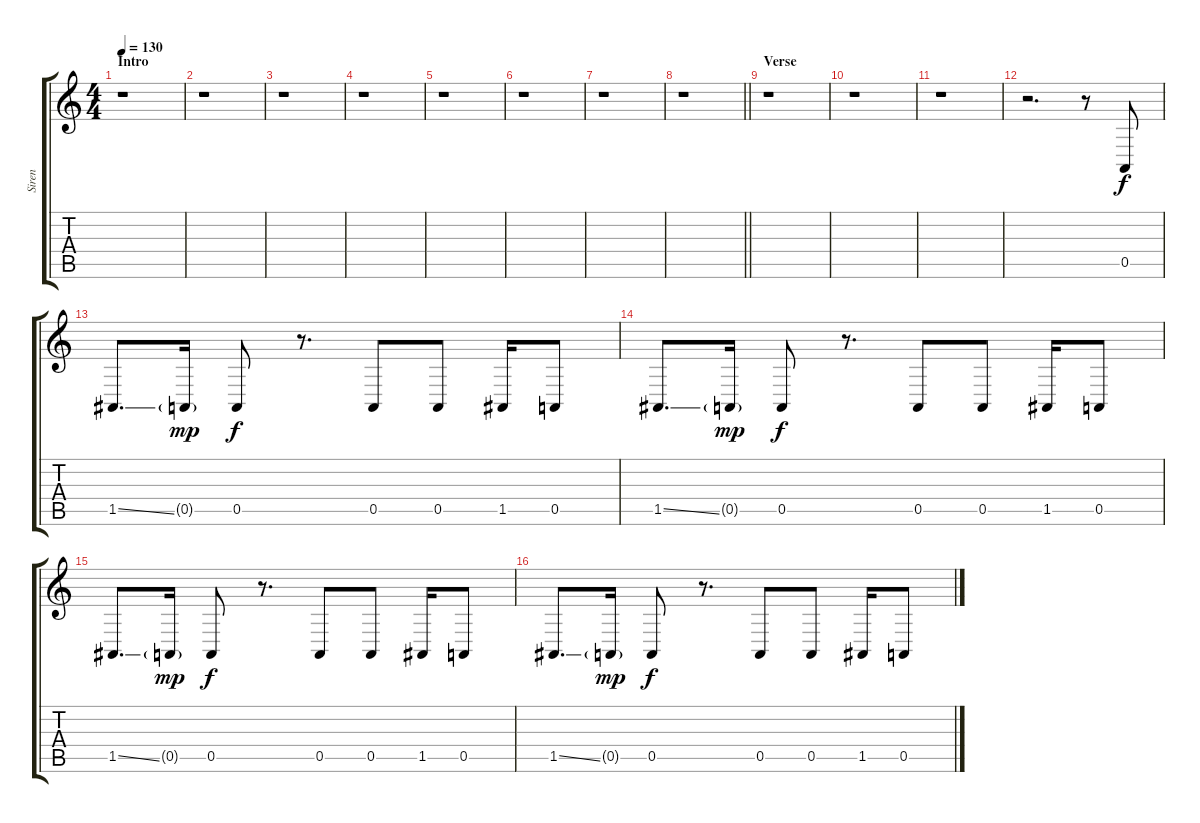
\track ("Siren" "Siren") {instrument lead2sawtooth}
\staff {score tabs}
\tuning (E4 B3 G3 D3 A2 E2) {hide}
\ts (4 4)
\section ("" "Intro")
\tempo 130
\clef g2
\ks c
r.1{dy f instrument lead2sawtooth} |
r.1 |
r.1 |
r.1 |
r.1 |
r.1 |
r.1 |
\barLineRight lightlight
r.1 |
\section ("" "Verse")
r.1 |
r.1 |
r.1 |
r.2{d} r.8 0.5.8 |
1.5{ss}.8{d} 0.5{g}.16{dy mp} 0.5.8{dy f} r.8{d} 0.5.8 0.5.8 1.5.16 0.5.8 |
1.5{ss}.8{d} 0.5{g}.16{dy mp} 0.5.8{dy f} r.8{d} 0.5.8 0.5.8 1.5.16 0.5.8 |
1.5{ss}.8{d} 0.5{g}.16{dy mp} 0.5.8{dy f} r.8{d} 0.5.8 0.5.8 1.5.16 0.5.8 |
1.5{ss}.8{d} 0.5{g}.16{dy mp} 0.5.8{dy f} r.8{d} 0.5.8 0.5.8 1.5.16 0.5.8
